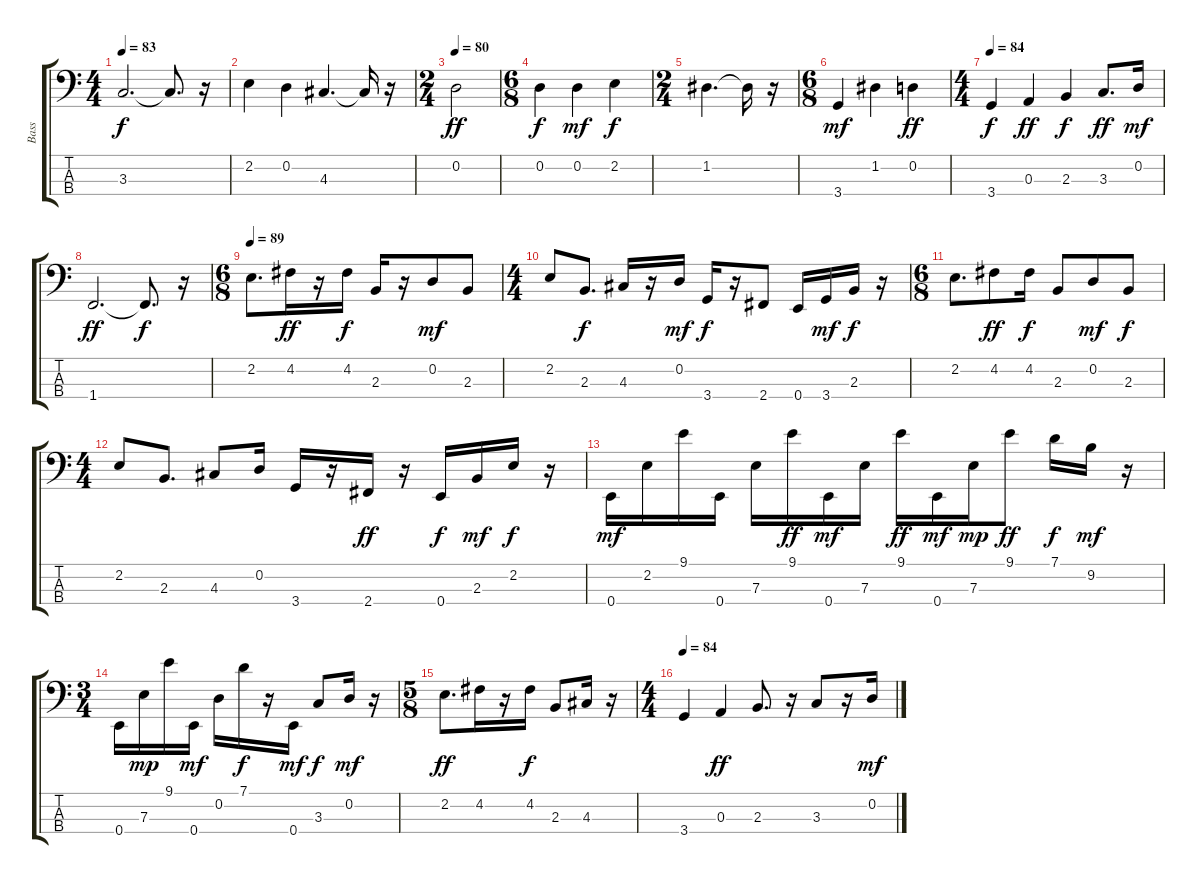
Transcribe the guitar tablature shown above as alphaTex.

\track ("Bass" "Bass") {instrument electricbassfinger}
\staff {score tabs}
\tuning (G2 D2 A1 E1) {hide}
\ts (4 4)
\tempo 83
\clef f4
\ks c
3.3.2{d dy f} 3.3{t}.8{d} r.16 |
2.2.4 0.2.4 4.3.4{d} 4.3{t}.16 r.16 |
\ts (2 4)
\tempo 80
0.2.2{dy ff} |
\ts (6 8)
0.2.4{dy f} 0.2.4{dy mf} 2.2.4{dy f} |
\ts (2 4)
1.2.4{d} 1.2{t}.16 r.16 |
\ts (6 8)
3.4.4{dy mf} 1.2.4 0.2.4{dy ff} |
\ts (4 4)
\tempo 84
3.4.4{dy f} 0.3.4{dy ff} 2.3.4{dy f} 3.3.8{d dy ff} 0.2.16{dy mf} |
1.4.2{d dy ff} 1.4{t}.8{d dy f} r.16 |
\ts (6 8)
\tempo 89
2.2.8{d} 4.2.16{dy ff} r.16 4.2.16{dy f} 2.3.16 r.16 0.2.8{dy mf} 2.3.8 |
\ts (4 4)
2.2.8 2.3.8{d dy f} 4.3.16 r.16 0.2.16{dy mf} 3.4.16{dy f} r.16 2.4.8 0.4.16 3.4.16{dy mf} 2.3.16{dy f} r.16 |
\ts (6 8)
2.2.8{d} 4.2.8{dy ff} 4.2.16{dy f} 2.3.8 0.2.8{dy mf} 2.3.8{dy f} |
\ts (4 4)
2.2.8 2.3.8{d} 4.3.8 0.2.16 3.4.16 r.16 2.4.16{dy ff} r.16 0.4.16{dy f} 2.3.16{dy mf} 2.2.16{dy f} r.16 |
0.4.16{dy mf} 2.2.16 9.1.16 0.4.16 7.3.16 9.1.16{dy ff} 0.4.16{dy mf} 7.3.16 9.1.16{dy ff} 0.4.16{dy mf} 7.3.16{dy mp} 9.1.8{dy ff} 7.1.16{dy f} 9.2.16{dy mf} r.16 |
\ts (3 4)
0.4.16 7.3.16{dy mp} 9.1.16 0.4.16{dy mf} 0.2.16 7.1.16{dy f} r.16 0.4.16{dy mf} 3.3.8{dy f} 0.2.16{dy mf} r.16 |
\ts (5 8)
2.2.8{d dy ff} 4.2.16 r.16 4.2.16{dy f} 2.3.8 4.3.16 r.16 |
\ts (4 4)
\tempo 84
3.4.4 0.3.4{dy ff} 2.3.8{d} r.16 3.3.8 r.16 0.2.16{dy mf}
